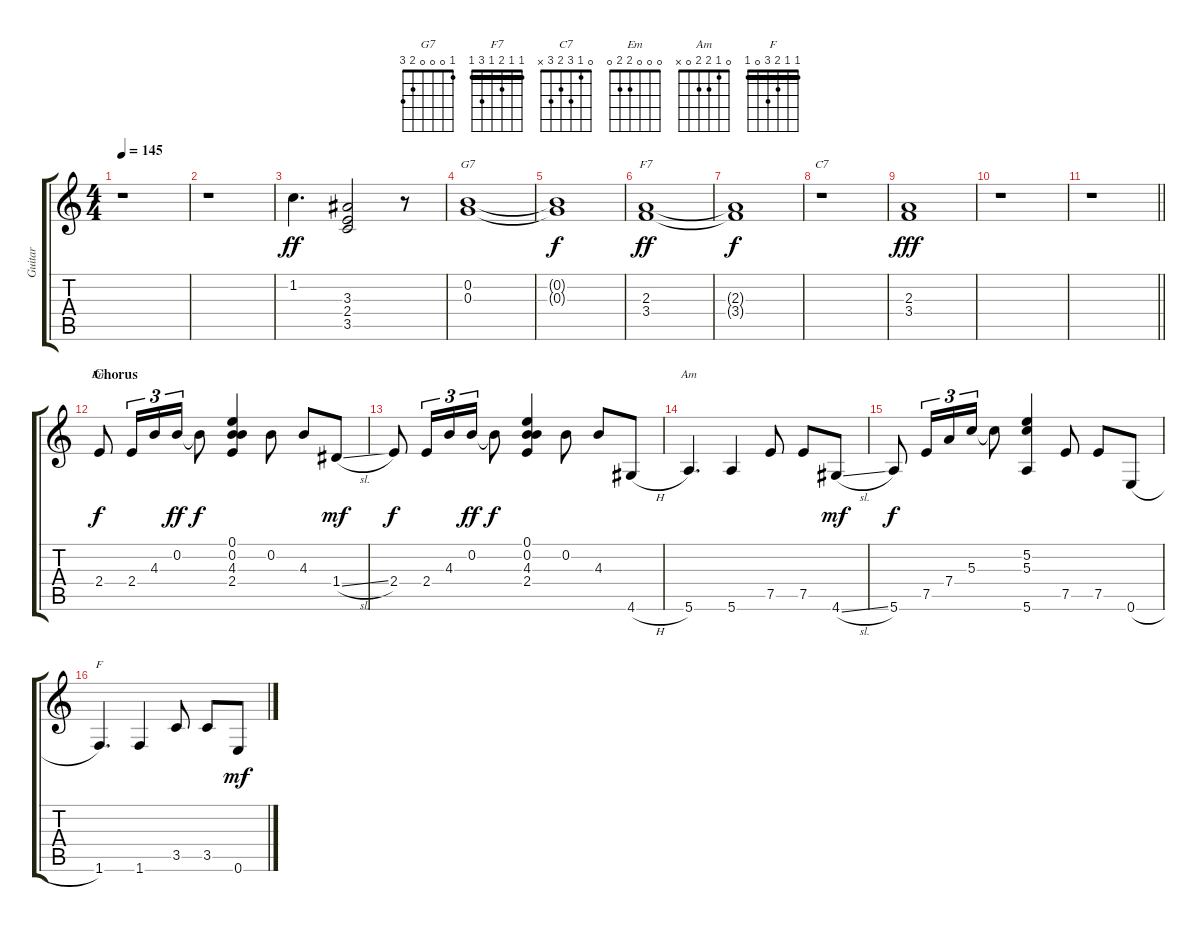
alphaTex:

\track ("Guitar" "Guitar") {instrument electricguitarclean}
\staff {score tabs}
\tuning (E4 B3 G3 D3 A2 E2) {hide}
\chord ("G7" 1 0 0 0 2 3)
\chord ("F7" 1 1 2 1 3 1) {barre 1}
\chord ("C7" 0 1 3 2 3 x)
\chord ("Em" 0 0 0 2 2 0)
\chord ("Am" 0 1 2 2 0 x)
\chord ("F" 1 1 2 3 0 1) {barre 1}
\ts (4 4)
\tempo 145
\clef g2
\ks c
r.1{dy ff} |
r.1 |
1.2.4{d} (3.3 2.4 3.5).2 r.8 |
(0.2 0.3).1{ch "G7"} |
(0.2{t} 0.3{t}).1{dy f} |
(2.3 3.4).1{ch "F7" dy ff} |
(2.3{t} 3.4{t}).1{dy f} |
r.1{ch "C7"} |
(2.3 3.4).1{dy fff} |
r.1 |
\barLineRight lightlight
r.1 |
\section ("" "Chorus")
2.4.8{ch "Em" dy f} 2.4.16{tu (3 2)} 4.3.16{tu (3 2)} 0.2.16{tu (3 2) dy ff} 0.2{t}.8{dy f} (0.1 0.2 4.3 2.4).4 0.2.8 4.3.8 1.4{sl}.8{dy mf} |
2.4.8{dy f} 2.4.16{tu (3 2)} 4.3.16{tu (3 2)} 0.2.16{tu (3 2) dy ff} 0.2{t}.8{dy f} (0.1 0.2 4.3 2.4).4 0.2.8 4.3.8 4.6{h}.8 |
5.6.4{d ch "Am"} 5.6.4 7.5.8 7.5.8 4.6{sl}.8{dy mf} |
5.6.8{dy f} 7.5.16{tu (3 2)} 7.4.16{tu (3 2)} 5.3.16{tu (3 2)} 5.3{t}.8 (5.2 5.3 5.6).4 7.5.8 7.5.8 0.6{h}.8 |
1.6.4{d ch "F"} 1.6.4 3.5.8 3.5.8 0.6{h}.8{dy mf}
